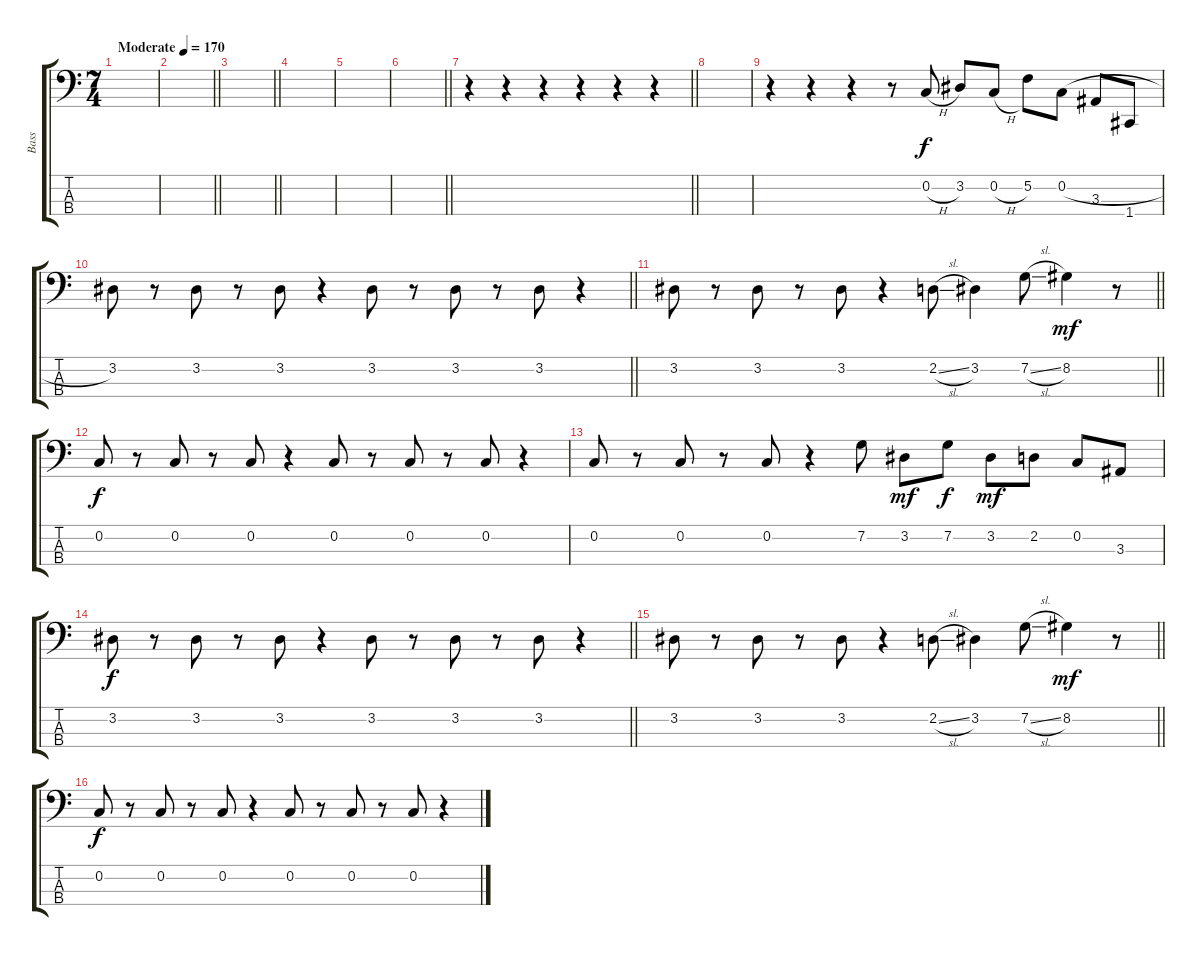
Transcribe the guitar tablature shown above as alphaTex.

\track ("Bass" "Bass") {instrument slapbass1}
\staff {score tabs}
\tuning (F2 C2 G1 C1) {hide}
\ts (7 4)
\tempo (170 "Moderate")
\clef f4
\ks c
|
\barLineRight lightlight
|
\barLineRight lightlight
|
|
|
\barLineRight lightlight
|
\barLineRight lightlight
r.4 r.4 r.4 r.4 r.4 r.4 |
|
r.4 r.4 r.4 r.8 0.2{h}.8 3.2.8 0.2{h}.8 5.2.8 0.2{h}.8 3.3.8 1.4.8 |
\barLineRight lightlight
3.2.8 r.8 3.2.8 r.8 3.2.8 r.4 3.2.8 r.8 3.2.8 r.8 3.2.8 r.4 |
\barLineRight lightlight
3.2.8 r.8 3.2.8 r.8 3.2.8 r.4 2.2{sl}.8 3.2.4 7.2{sl}.8 8.2.4{dy mf} r.8 |
0.2.8{dy f} r.8 0.2.8 r.8 0.2.8 r.4 0.2.8 r.8 0.2.8 r.8 0.2.8 r.4 |
0.2.8 r.8 0.2.8 r.8 0.2.8 r.4 7.2.8 3.2.8{dy mf} 7.2.8{dy f} 3.2.8{dy mf} 2.2.8 0.2.8 3.3.8 |
\barLineRight lightlight
3.2.8{dy f} r.8 3.2.8 r.8 3.2.8 r.4 3.2.8 r.8 3.2.8 r.8 3.2.8 r.4 |
\barLineRight lightlight
3.2.8 r.8 3.2.8 r.8 3.2.8 r.4 2.2{sl}.8 3.2.4 7.2{sl}.8 8.2.4{dy mf} r.8 |
0.2.8{dy f} r.8 0.2.8 r.8 0.2.8 r.4 0.2.8 r.8 0.2.8 r.8 0.2.8 r.4
